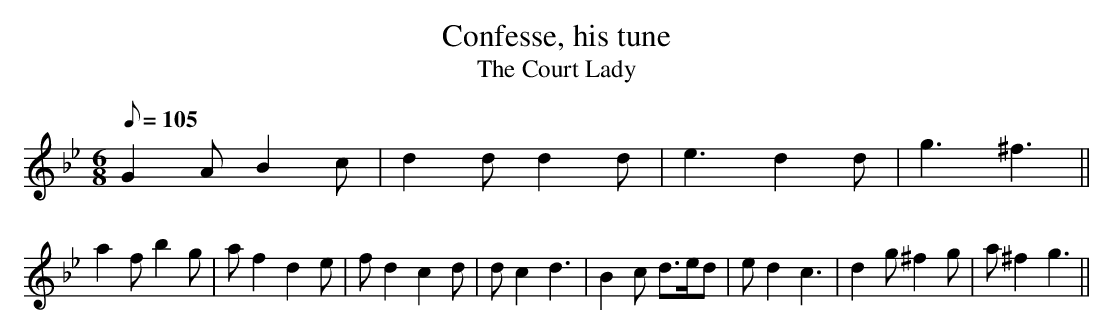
X:1
T:Confesse, his tune
T:The Court Lady
L:1/8
M:6/8
Q:105
K:G aeolian
G2A B2c|d2d d2d|e3 d2d|g3 ^f3||
a2f b2g|af2 d2e|fd2 c2d|dc2 d3|B2c d>ed|ed2 c3|d2g ^f2g|a^f2 g3||
